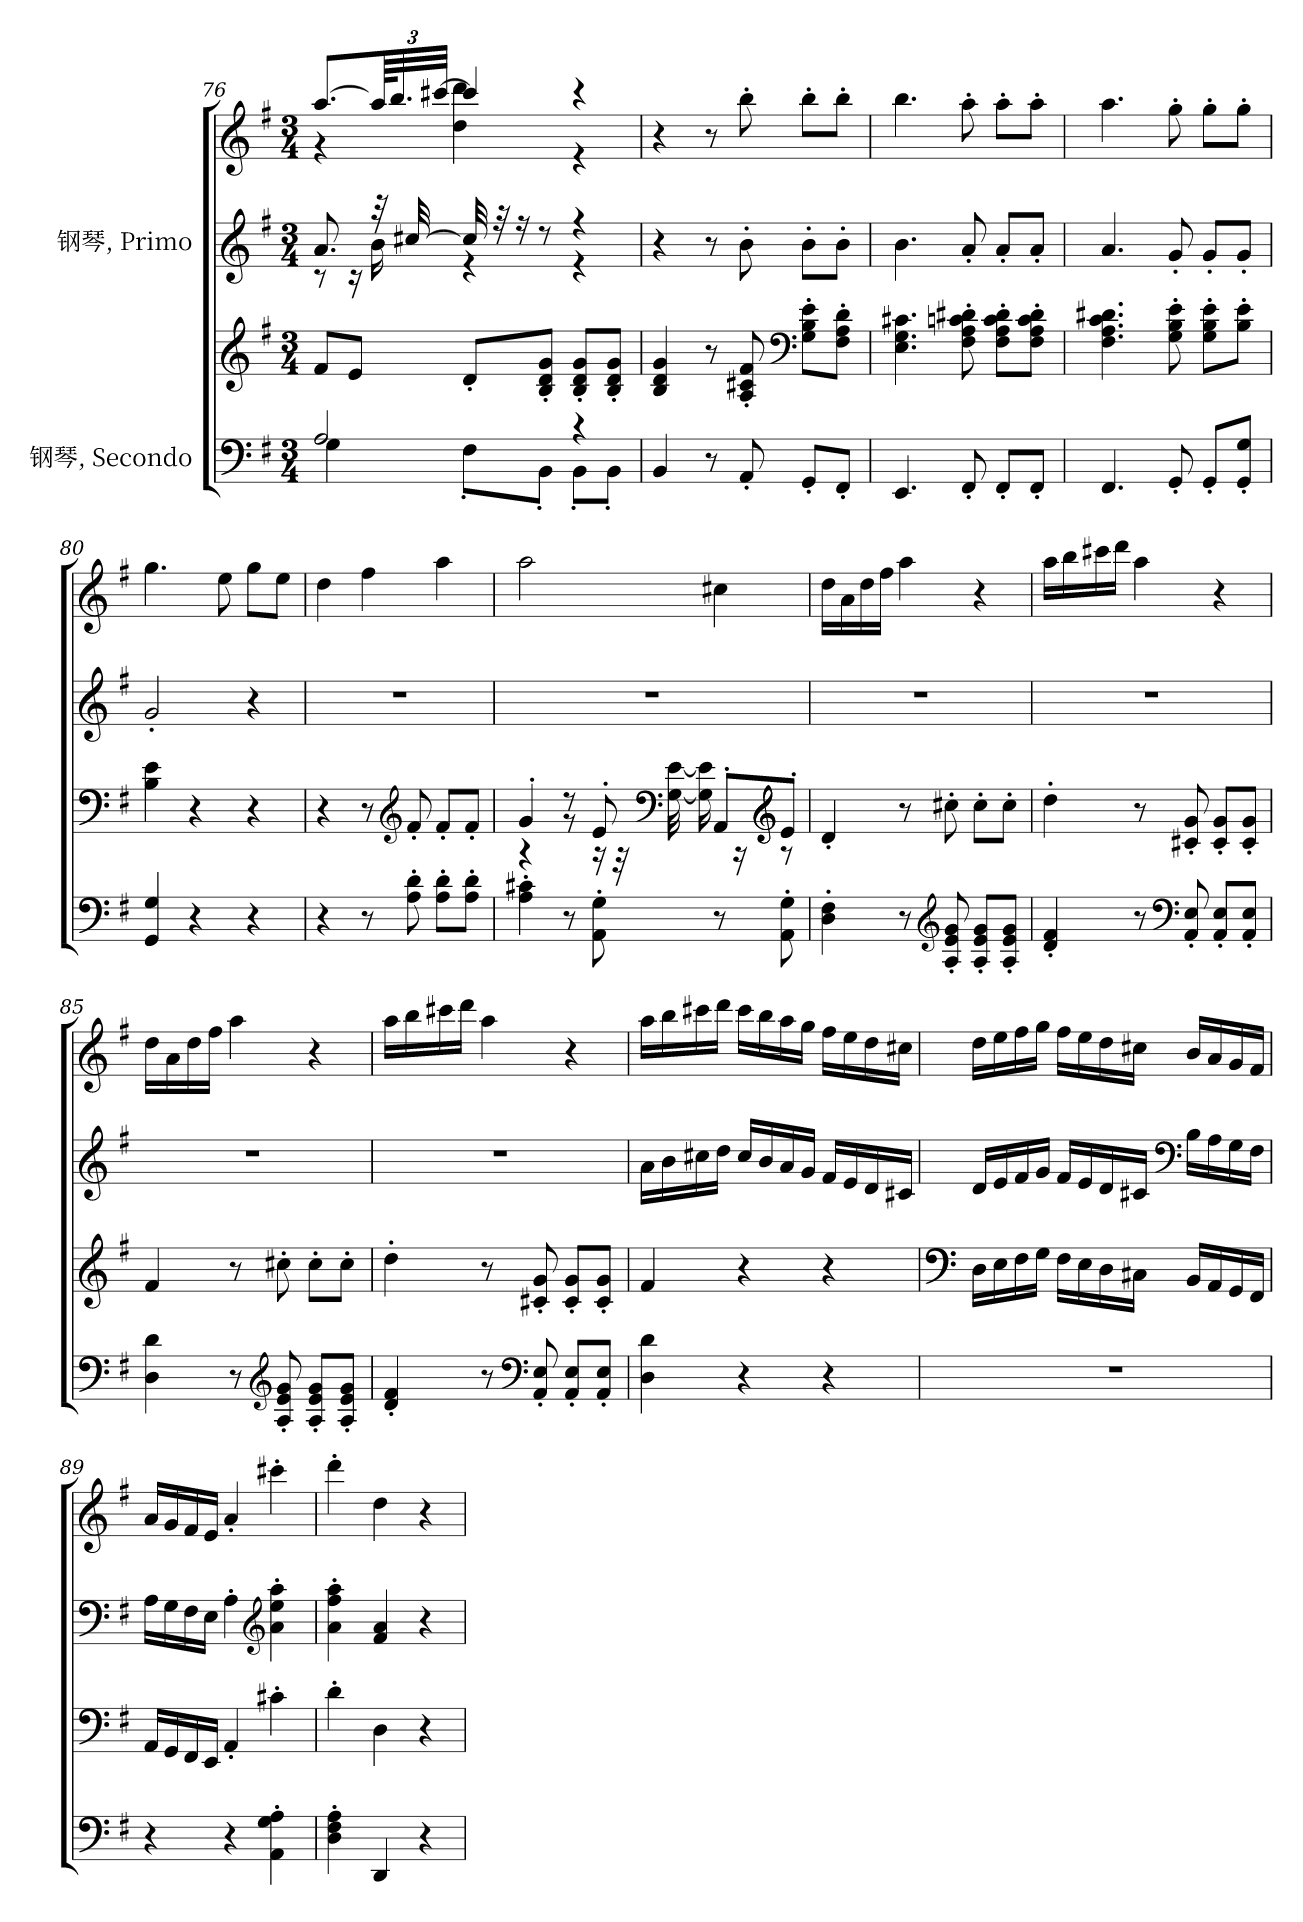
**kern	**kern	**kern	**kern
*part2	*part2	*part1	*part1
*staff4	*staff3	*staff2	*staff1
*I"钢琴, Secondo	*	*I"钢琴, Primo	*
*clefF4	*clefG2	*clefG2	*clefG2
*k[f#]	*k[f#]	*k[f#]	*k[f#]
*M3/4	*M3/4	*M3/4	*M3/4
=76	=76	=76	=76
*^	*	*^	*^
2A/	4G\	8f#/L	8.a/	8r	[8.aa/L	4r
.	.	8e/J	.	16r	.	.
*	*	*	*	*	*Xbrackettup	*
.	.	.	32r	16b\	96aa/KLL]	.
.	.	.	.	.	48.bb/	.
.	.	.	[32cc#X/	.	.	.
.	.	.	.	.	[48ccc#X/JJJ	.
.	8F#'\L	8d'/L	32cc#/]	4r	4ccc#/]	4dd\ 4ddd\
.	.	.	32r	.	.	.
.	.	.	16r	.	.	.
.	8BB'\J	8B/' 8d/' 8g/'J	8r	.	.	.
4r	8BB'\L	8B/' 8d/' 8g/'L	4r	4r	4r	4r
.	8BB'\J	8B/' 8d/' 8g/'J	.	.	.	.
*	*	*	*v	*v	*	*
*v	*v	*	*	*v	*v
=77	=77	=77	=77
4BB/	4B/ 4d/ 4g/	4r	4r
8r	8r	8r	8r
8AA'/	8A/' 8c#X/' 8f#/'	8b'\	8bb'\
*	*clefF4	*	*
8GG'/L	8G\' 8B\' 8e\'L	8b'\L	8bb'\L
8FF#'/J	8F#\' 8A\' 8d\'J	8b'\J	8bb'\J
!!LO:LB:g=z
=78	=78	=78	=78
4.EE/	4.E\ 4.G\ 4.c#X\	4.b\	4.bb\
8FF#'/	8F#\' 8A\' 8cn\' 8d#X\'	8a'/	8aa'\
8FF#'/L	8F#\' 8A\' 8c\' 8d#\'L	8a'/L	8aa'\L
8FF#'/J	8F#\' 8A\' 8c\' 8d#\'J	8a'/J	8aa'\J
=79	=79	=79	=79
4.FF#/	4.F#\ 4.A\ 4.c\ 4.d#X\	4.a/	4.aa\
8GG'/	8G\' 8B\' 8e\'	8g'/	8gg'\
8GG'/L	8G\' 8B\' 8e\'L	8g'/L	8gg'\L
8GG/' 8G/'J	8B\' 8e\'J	8g'/J	8gg'\J
=80	=80	=80	=80
4GG/ 4G/	4B\ 4e\	2g'/	4.gg\
4r	4r	.	.
.	.	.	8ee\
4r	4r	4r	8gg\L
.	.	.	8ee\J
=81	=81	=81	=81
4r	4r	2.r	4dd\
8r	8r	.	4ff#\
*	*clefG2	*	*
8A\' 8d\'	8f#'/	.	.
8A\' 8d\'L	8f#'/L	.	4aa\
8A\' 8d\'J	8f#'/J	.	.
!!LO:PB:g=z
=82	=82	=82	=82
*	*^	*	*
4A\' 4c#X\'	4g'/	4r	2.r	2aa\
8r	8r	8r	.	.
8AA\' 8G\'	8e'/	16r	.	.
.	.	32r	.	.
*	*clefF4	*	*	*
.	.	[32G\ [32e\	.	.
8r	8AA'/L	16G\] 16e\]	.	4cc#X\
.	.	16r	.	.
*	*clefG2	*	*	*
8AA\' 8G\'	8e'/J	8r	.	.
*	*v	*v	*	*
=83	=83	=83	=83
4D\' 4F#\'	4d'/	2.r	16dd\LL
.	.	.	16a\
.	.	.	16dd\
.	.	.	16ff#\JJ
8r	8r	.	4aa\
*clefG2	*	*	*
8A/' 8e/' 8g/'	8cc#X'\	.	.
8A/' 8e/' 8g/'L	8cc#'\L	.	4r
8A/' 8e/' 8g/'J	8cc#'\J	.	.
=84	=84	=84	=84
4d/' 4f#/'	4dd'\	2.r	16aa\LL
.	.	.	16bb\
.	.	.	16ccc#X\
.	.	.	16ddd\JJ
8r	8r	.	4aa\
*clefF4	*	*	*
8AA/' 8E/'	8c#X/' 8g/'	.	.
8AA/' 8E/'L	8c#/' 8g/'L	.	4r
8AA/' 8E/'J	8c#/' 8g/'J	.	.
!!LO:LB:g=z
=85	=85	=85	=85
4D\ 4d\	4f#/	2.r	16dd\LL
.	.	.	16a\
.	.	.	16dd\
.	.	.	16ff#\JJ
8r	8r	.	4aa\
*clefG2	*	*	*
8A/' 8e/' 8g/'	8cc#X'\	.	.
8A/' 8e/' 8g/'L	8cc#'\L	.	4r
8A/' 8e/' 8g/'J	8cc#'\J	.	.
=86	=86	=86	=86
4d/' 4f#/'	4dd'\	2.r	16aa\LL
.	.	.	16bb\
.	.	.	16ccc#X\
.	.	.	16ddd\JJ
8r	8r	.	4aa\
*clefF4	*	*	*
8AA/' 8E/'	8c#X/' 8g/'	.	.
8AA/' 8E/'L	8c#/' 8g/'L	.	4r
8AA/' 8E/'J	8c#/' 8g/'J	.	.
=87	=87	=87	=87
4D\ 4d\	4f#/	16a\LL	16aa\LL
.	.	16b\	16bb\
.	.	16cc#X\	16ccc#X\
.	.	16dd\JJ	16ddd\JJ
4r	4r	16cc#/LL	16ccc#\LL
.	.	16b/	16bb\
.	.	16a/	16aa\
.	.	16g/JJ	16gg\JJ
4r	4r	16f#/LL	16ff#\LL
.	.	16e/	16ee\
.	.	16d/	16dd\
.	.	16c#X/JJ	16cc#X\JJ
!!LO:LB:g=z
=88	=88	=88	=88
*	*clefF4	*	*
2.r	16D\LL	16d/LL	16dd\LL
.	16E\	16e/	16ee\
.	16F#\	16f#/	16ff#\
.	16G\JJ	16g/JJ	16gg\JJ
.	16F#\LL	16f#/LL	16ff#\LL
.	16E\	16e/	16ee\
.	16D\	16d/	16dd\
.	16C#X\JJ	16c#X/JJ	16cc#X\JJ
*	*	*clefF4	*
.	16BB/LL	16B\LL	16b/LL
.	16AA/	16A\	16a/
.	16GG/	16G\	16g/
.	16FF#/JJ	16F#\JJ	16f#/JJ
=89	=89	=89	=89
4r	16AA/LL	16A\LL	16a/LL
.	16GG/	16G\	16g/
.	16FF#/	16F#\	16f#/
.	16EE/JJ	16E\JJ	16e/JJ
4r	4AA'/	4A'\	4a'/
*	*	*clefG2	*
4AA\' 4G\' 4A\'	4c#X'\	4a\' 4ee\' 4aa\'	4ccc#X'\
=90	=90	=90	=90
4D\' 4F#\' 4A\'	4d'\	4a\' 4ff#\' 4aa\'	4ddd'\
4DD/	4D\	4f#/ 4a/	4dd\
4r	4r	4r	4r
=	=	=	=
*-	*-	*-	*-
